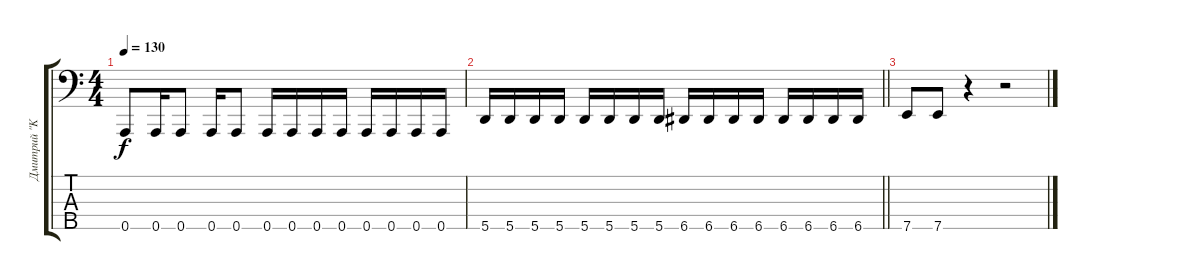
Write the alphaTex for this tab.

\track ("Дмитрий \"Kawazu\" Голяшев" "Дмитрий \"K") {instrument electricbassfinger}
\staff {score tabs}
\tuning (F2 C2 G1 D1 A0) {hide}
\ts (4 4)
\tempo 130
\clef f4
\ks c
0.5.8{dy f} 0.5.16 0.5.8 0.5.16 0.5.8 0.5.16 0.5.16 0.5.16 0.5.16 0.5.16 0.5.16 0.5.16 0.5.16 |
\barLineRight lightlight
5.5.16 5.5.16 5.5.16 5.5.16 5.5.16 5.5.16 5.5.16 5.5.16 6.5.16 6.5.16 6.5.16 6.5.16 6.5.16 6.5.16 6.5.16 6.5.16 |
7.5.8 7.5.8 r.4 r.2
